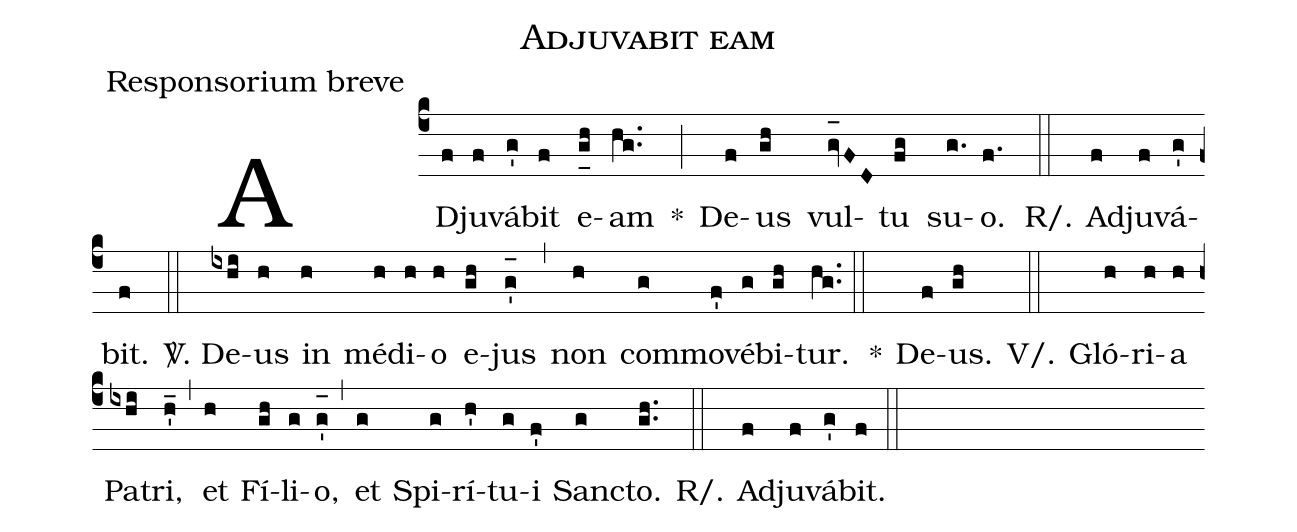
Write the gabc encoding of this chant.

name:Adjuvabit eam;
office-part:Responsorium breve;
%%
(c4) AD(f)ju(f)vá(g')bit(f) e(g_[uh:l]h)am(hg..) *(;) De(f)us(gh) vul(gv_[oh:h]FD)tu(fg) su(g.)o.(f.) (::)
R/. Ad(f)ju(f)vá(g')bit.(f) (::)
<sp>V/</sp>. De(ixhi)us(h) in(h) mé(h)di(h)o(h) e(gh)jus(g'_[oh:h]) (,) non(h) com(g)mo(f')vé(g)bi(gh)tur.(hg..) (::)
*() De(f)us.(gh) (::)
V/. Gló(h)ri(h)a(h) Pa(ixhi)tri,(h'_) (,) et(h) Fí(gh)li(g)o,(g'_[oh:h]) (,) et(g) Spi(g)rí(h')tu(g)i(f') San(g)cto.(gh..) (::)
R/. Ad(f)ju(f)vá(g')bit.(f) (::)
